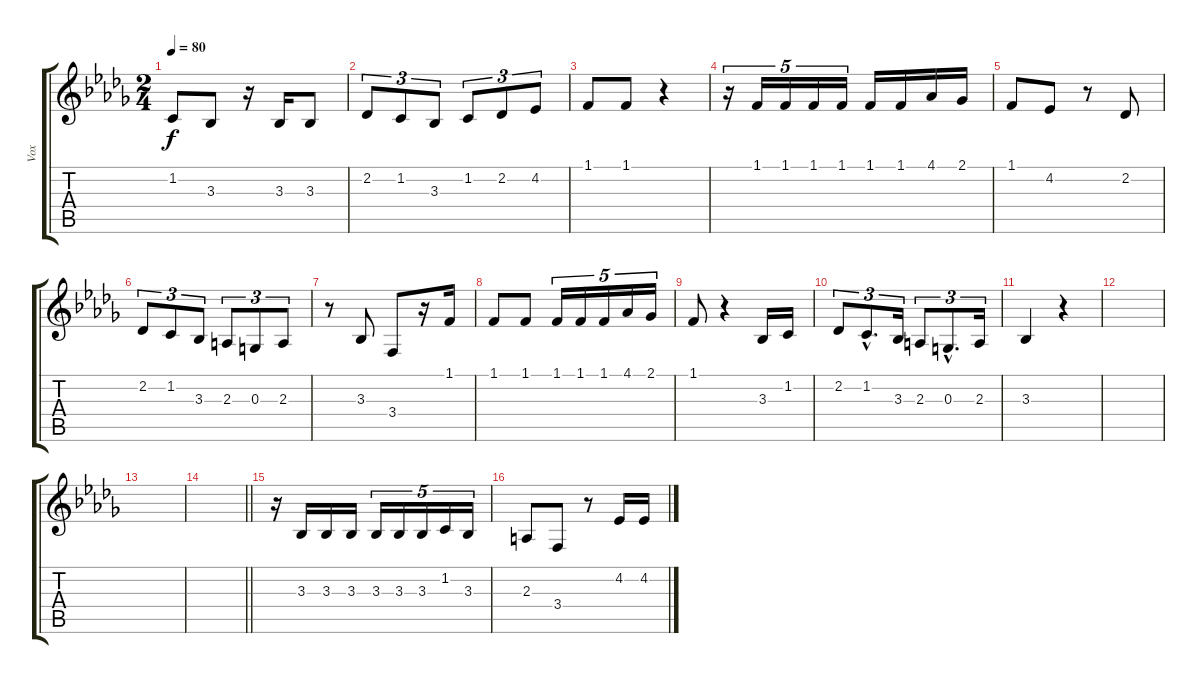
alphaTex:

\track ("Vox" "Vox") {instrument lead5charang}
\staff {score tabs}
\tuning (E4 B3 G3 D3 A2 E2) {hide}
\ts (2 4)
\tempo 80
\clef g2
\ks db
1.2.8{dy f} 3.3.8 r.16 3.3.16 3.3.8 |
2.2.8{tu (3 2)} 1.2.8{tu (3 2)} 3.3.8{tu (3 2)} 1.2.8{tu (3 2)} 2.2.8{tu (3 2)} 4.2.8{tu (3 2)} |
1.1.8 1.1.8 r.4 |
r.16{tu (5 4)} 1.1.16{tu (5 4)} 1.1.16{tu (5 4)} 1.1.16{tu (5 4)} 1.1.16{tu (5 4)} 1.1.16 1.1.16 4.1.16 2.1.16 |
1.1.8 4.2.8 r.8 2.2.8 |
2.2.8{tu (3 2)} 1.2.8{tu (3 2)} 3.3.8{tu (3 2)} 2.3.8{tu (3 2)} 0.3.8{tu (3 2)} 2.3.8{tu (3 2)} |
r.8 3.3.8 3.4.8 r.16 1.1.16 |
1.1.8 1.1.8 1.1.16{tu (5 4)} 1.1.16{tu (5 4)} 1.1.16{tu (5 4)} 4.1.16{tu (5 4)} 2.1.16{tu (5 4)} |
1.1.8 r.4 3.3.16 1.2.16 |
2.2.8{tu (3 2)} 1.2{hac}.8{d tu (3 2)} 3.3.16{tu (3 2)} 2.3.8{tu (3 2)} 0.3{hac}.8{d tu (3 2)} 2.3.16{tu (3 2)} |
3.3.4 r.4 |
|
|
\barLineRight lightlight
|
r.16 3.3.16 3.3.16 3.3.16 3.3.16{tu (5 4)} 3.3.16{tu (5 4)} 3.3.16{tu (5 4)} 1.2.16{tu (5 4)} 3.3.16{tu (5 4)} |
2.3.8 3.4.8 r.8 4.2.16 4.2.16
